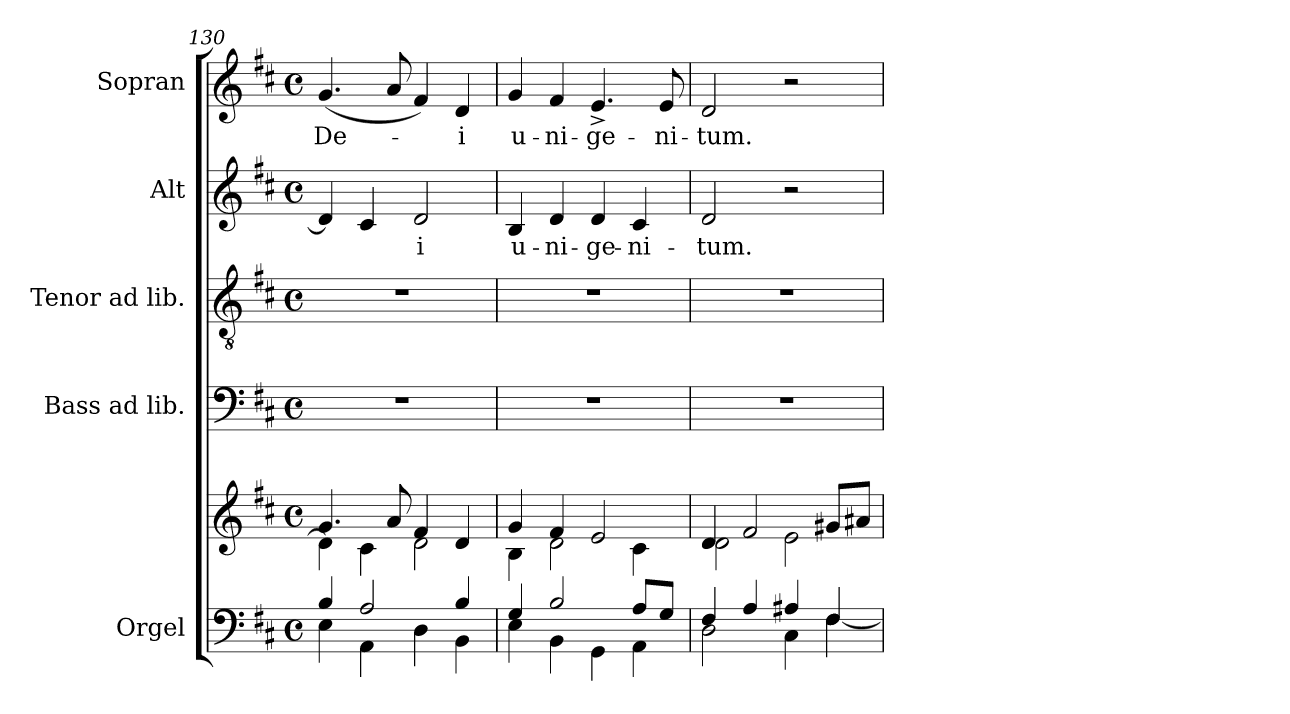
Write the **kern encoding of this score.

**kern	**kern	**kern	**kern	**kern	**text	**kern	**text
*part5	*part5	*part4	*part3	*part2	*part2	*part1	*part1
*staff6	*staff5	*staff4	*staff3	*staff2	*staff2	*staff1	*staff1
*I"Orgel	*	*I"Bass ad lib.	*I"Tenor ad lib.	*I"Alt	*	*I"Sopran	*
*I'Org.	*	*I'B.	*I'T.	*I'A.	*	*I'S.	*
*clefF4	*clefG2	*clefF4	*clefGv2	*clefG2	*	*clefG2	*
*k[f#c#]	*k[f#c#]	*k[f#c#]	*k[f#c#]	*k[f#c#]	*	*k[f#c#]	*
*D:	*D:	*D:	*D:	*D:	*	*D:	*
*M4/4	*M4/4	*M4/4	*M4/4	*M4/4	*	*M4/4	*
*met(c)	*met(c)	*met(c)	*met(c)	*met(c)	*	*met(c)	*
=130	=130	=130	=130	=130	=130	=130	=130
*^	*^	*	*	*	*	*	*
!	!	!	!	!	!	!	!	!	!LO:LY:b
4B/	4E\	4.g/	4d\]	1r	1r	4d/]	.	(<4.g/	De-
2A/	4AA\	.	4c#\	.	.	4c#/	.	.	.
.	.	8a/	.	.	.	.	.	8a/	.
!	!	!	!	!	!	!	!LO:LY:b	!	!
.	4D\	4f#/	2d\	.	.	2d/	-i	4f#/)	.
!	!	!	!	!	!	!	!	!	!LO:LY:b
4B/	4BB\	4d/	.	.	.	.	.	4d/	-i
=131	=131	=131	=131	=131	=131	=131	=131	=131	=131
!	!	!	!	!	!	!	!LO:LY:b	!	!LO:LY:b
4G/	4E\	4g/	4B\	1r	1r	4B/	u-	4g/	u-
!	!	!	!	!	!	!	!LO:LY:b	!	!LO:LY:b
2B/	4BB\	4f#/	2d\	.	.	4d/	-ni-	4f#/	-ni-
!	!	!	!	!	!	!	!LO:LY:b	!	!LO:LY:b
.	4GG\	2e/	.	.	.	4d/	-ge-	4.e^>/	-ge-
!	!	!	!	!	!	!	!LO:LY:b	!	!
8A/L	4AA\	.	4c#\	.	.	4c#/	-ni-	.	.
!	!	!	!	!	!	!	!	!	!LO:LY:b
8G/J	.	.	.	.	.	.	.	8e/	-ni-
!!LO:PB:g=z
=132	=132	=132	=132	=132	=132	=132	=132	=132	=132
!	!	!	!	!	!	!	!LO:LY:b	!	!LO:LY:b
4F#/	2D\	4d/	2d\	1r	1r	2d/	-tum.	2d/	-tum.
4A/	.	2f#/	.	.	.	.	.	.	.
4A#X/	4C#\	.	2e\	.	.	2r	.	2r	.
4F#/	[<4F#\	8g#X/L	.	.	.	.	.	.	.
.	.	8a#X/J	.	.	.	.	.	.	.
*v	*v	*	*	*	*	*	*	*	*
*	*v	*v	*	*	*	*	*	*
=	=	=	=	=	=	=	=
*-	*-	*-	*-	*-	*-	*-	*-
